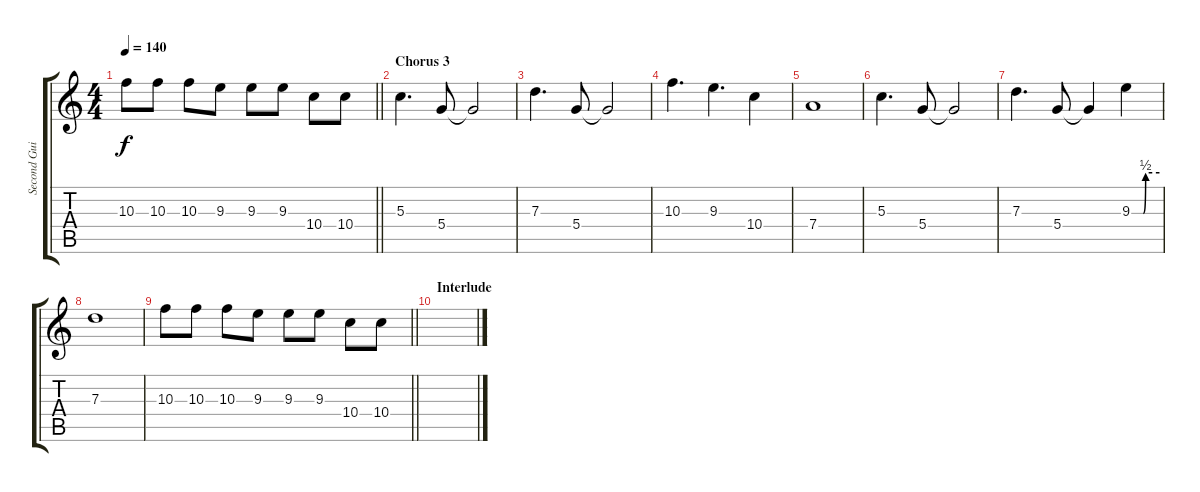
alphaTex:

\track ("Second Guitar - Simon Neil" "Second Gui") {instrument overdrivenguitar}
\staff {score tabs}
\tuning (E4 B3 G3 D3 A2 D2) {hide}
\ts (4 4)
\tempo 140
\clef g2
\barLineRight lightlight
\ks c
10.3.8{dy f} 10.3.8 10.3.8 9.3.8 9.3.8 9.3.8 10.4.8 10.4.8 |
\section ("" "Chorus 3")
5.3.4{d} 5.4.8 5.4{t}.2 |
7.3.4{d} 5.4.8 5.4{t}.2 |
10.3.4{d} 9.3.4{d} 10.4.4 |
7.4.1 |
5.3.4{d} 5.4.8 5.4{t}.2 |
7.3.4{d} 5.4.8 5.4{t}.4 9.3{be (custom 0 0 25 0 30 2 60 2)}.4 |
7.3.1 |
\barLineRight lightlight
10.3.8 10.3.8 10.3.8 9.3.8 9.3.8 9.3.8 10.4.8 10.4.8 |
\section ("" "Interlude")
